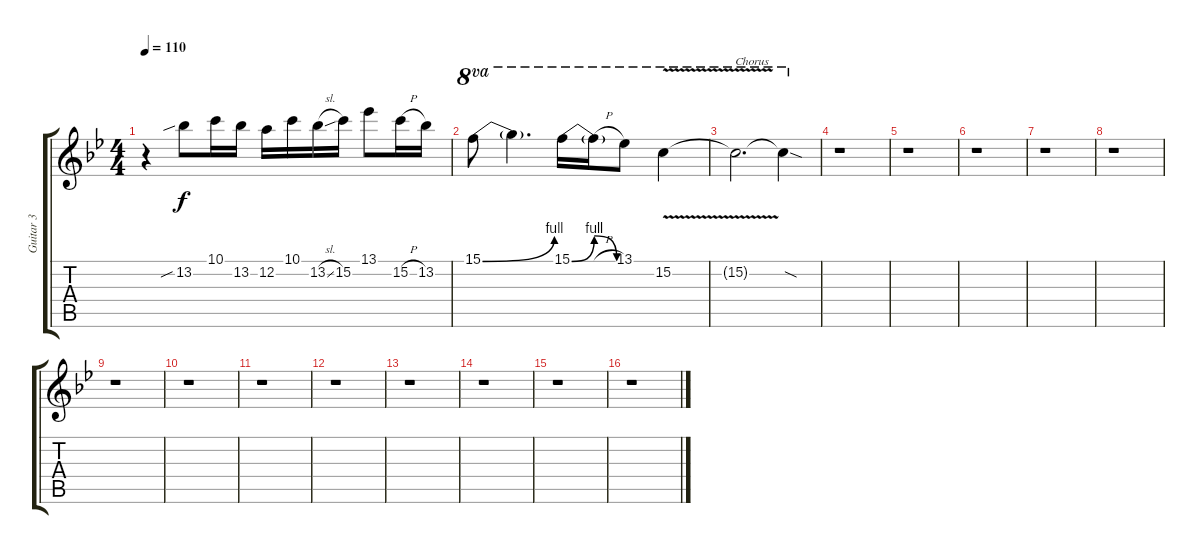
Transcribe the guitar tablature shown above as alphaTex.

\track ("Guitar 3" "Guitar 3") {instrument distortionguitar}
\staff {score tabs}
\tuning (D4 A3 F3 C3 G2 C2) {hide}
\ts (4 4)
\tempo 110
\clef g2
\ks bb
r.4{dy f} 13.2{sib}.8 10.1.16 13.2.16 12.2.16 10.1.16 13.2{sl}.16 15.2.16 13.1.8 15.2{h}.16 13.2.16 |
15.1{be (bend 0 0 60 4)}.8{ot 8va} 15.1{t}.4{d ot 8va} 15.1{be (bendrelease 0 0 30 4 30 4 60 0)}.16{ot 8va} 15.1{h t}.16{ot 8va} 13.1.8{ot 8va} 15.2{v}.4{ot 8va} |
15.2{t}.2{d ot 8va txt "Chorus"} 15.2{sod t}.4{ot 8va} |
r.1 |
r.1 |
r.1 |
r.1 |
r.1 |
r.1 |
r.1 |
r.1 |
r.1 |
r.1 |
r.1 |
r.1 |
r.1
